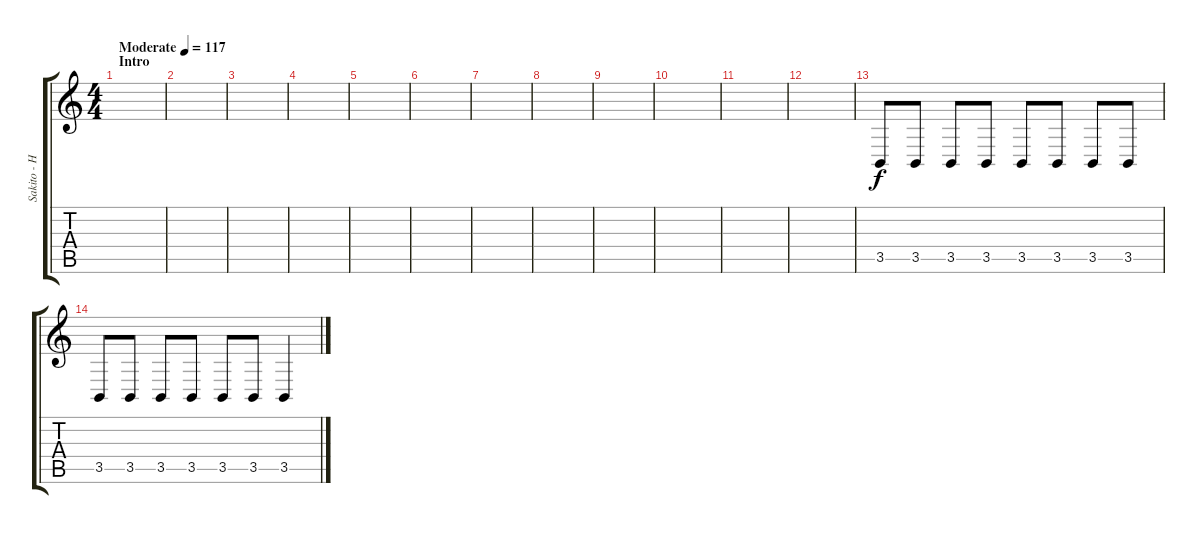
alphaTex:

\track ("Sakito - Hot Whisper" "Sakito - H") {instrument lead6voice}
\staff {score tabs}
\tuning (Eb4 Bb3 Gb3 Db3 Ab2 Eb2) {hide}
\ts (4 4)
\section ("" "Intro")
\tempo (117 "Moderate")
\clef g2
\ks c
|
|
|
|
|
|
|
|
|
|
|
|
3.5.8{balance 1} 3.5.8 3.5.8 3.5.8 3.5.8 3.5.8 3.5.8 3.5.8 |
3.5.8 3.5.8 3.5.8 3.5.8 3.5.8 3.5.8 3.5.4
